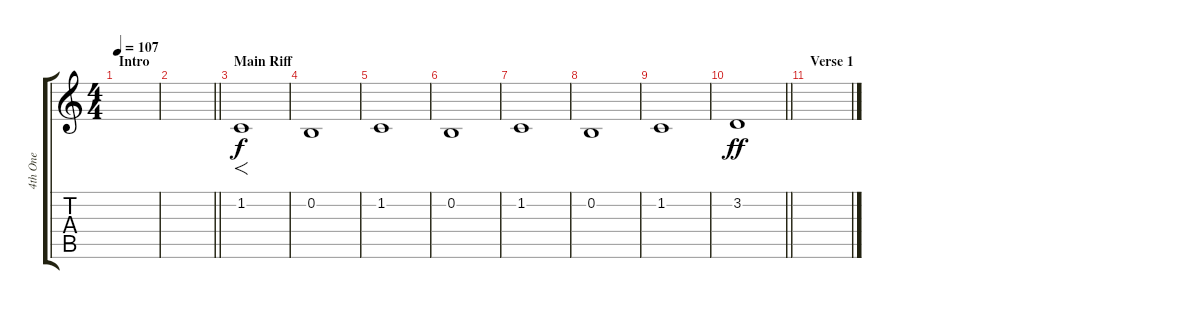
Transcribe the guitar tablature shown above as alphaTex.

\track ("4th One" "4th One") {instrument cello}
\staff {score tabs}
\tuning (E4 B3 G3 D3 A2 E2) {hide}
\ts (4 4)
\section ("" "Intro")
\tempo 107
\clef g2
\ks c
|
\barLineRight lightlight
|
\section ("" "Main Riff")
1.2.1{f} |
0.2.1 |
1.2.1 |
0.2.1 |
1.2.1 |
0.2.1 |
1.2.1 |
\barLineRight lightlight
3.2.1{dy ff} |
\section ("" "Verse 1")
